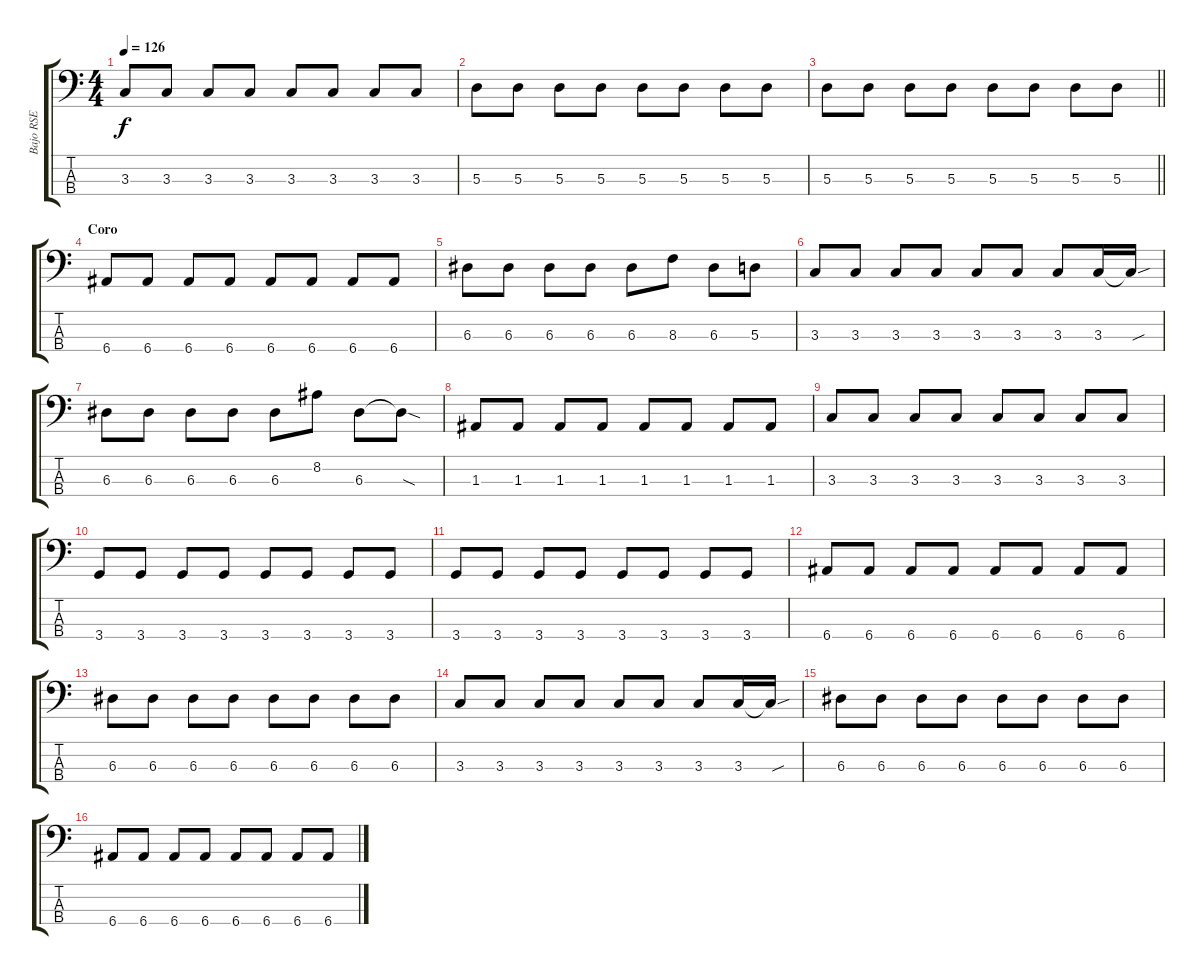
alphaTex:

\track ("Bajo RSE" "Bajo RSE") {instrument electricbasspick}
\staff {score tabs}
\tuning (G2 D2 A1 E1) {hide}
\ts (4 4)
\tempo 126
\clef f4
\ks c
3.3.8{dy f} 3.3.8 3.3.8 3.3.8 3.3.8 3.3.8 3.3.8 3.3.8 |
5.3.8 5.3.8 5.3.8 5.3.8 5.3.8 5.3.8 5.3.8 5.3.8 |
\barLineRight lightlight
5.3.8 5.3.8 5.3.8 5.3.8 5.3.8 5.3.8 5.3.8 5.3.8 |
\section ("" "Coro")
6.4.8 6.4.8 6.4.8 6.4.8 6.4.8 6.4.8 6.4.8 6.4.8 |
6.3.8 6.3.8 6.3.8 6.3.8 6.3.8 8.3.8 6.3.8 5.3.8 |
3.3.8 3.3.8 3.3.8 3.3.8 3.3.8 3.3.8 3.3.8 3.3.16 3.3{sou t}.16 |
6.3.8 6.3.8 6.3.8 6.3.8 6.3.8 8.2.8 6.3.8 6.3{sod t}.8 |
1.3.8 1.3.8 1.3.8 1.3.8 1.3.8 1.3.8 1.3.8 1.3.8 |
3.3.8 3.3.8 3.3.8 3.3.8 3.3.8 3.3.8 3.3.8 3.3.8 |
3.4.8 3.4.8 3.4.8 3.4.8 3.4.8 3.4.8 3.4.8 3.4.8 |
3.4.8 3.4.8 3.4.8 3.4.8 3.4.8 3.4.8 3.4.8 3.4.8 |
6.4.8 6.4.8 6.4.8 6.4.8 6.4.8 6.4.8 6.4.8 6.4.8 |
6.3.8 6.3.8 6.3.8 6.3.8 6.3.8 6.3.8 6.3.8 6.3.8 |
3.3.8 3.3.8 3.3.8 3.3.8 3.3.8 3.3.8 3.3.8 3.3.16 3.3{sou t}.16 |
6.3.8 6.3.8 6.3.8 6.3.8 6.3.8 6.3.8 6.3.8 6.3.8 |
6.4.8 6.4.8 6.4.8 6.4.8 6.4.8 6.4.8 6.4.8 6.4.8
